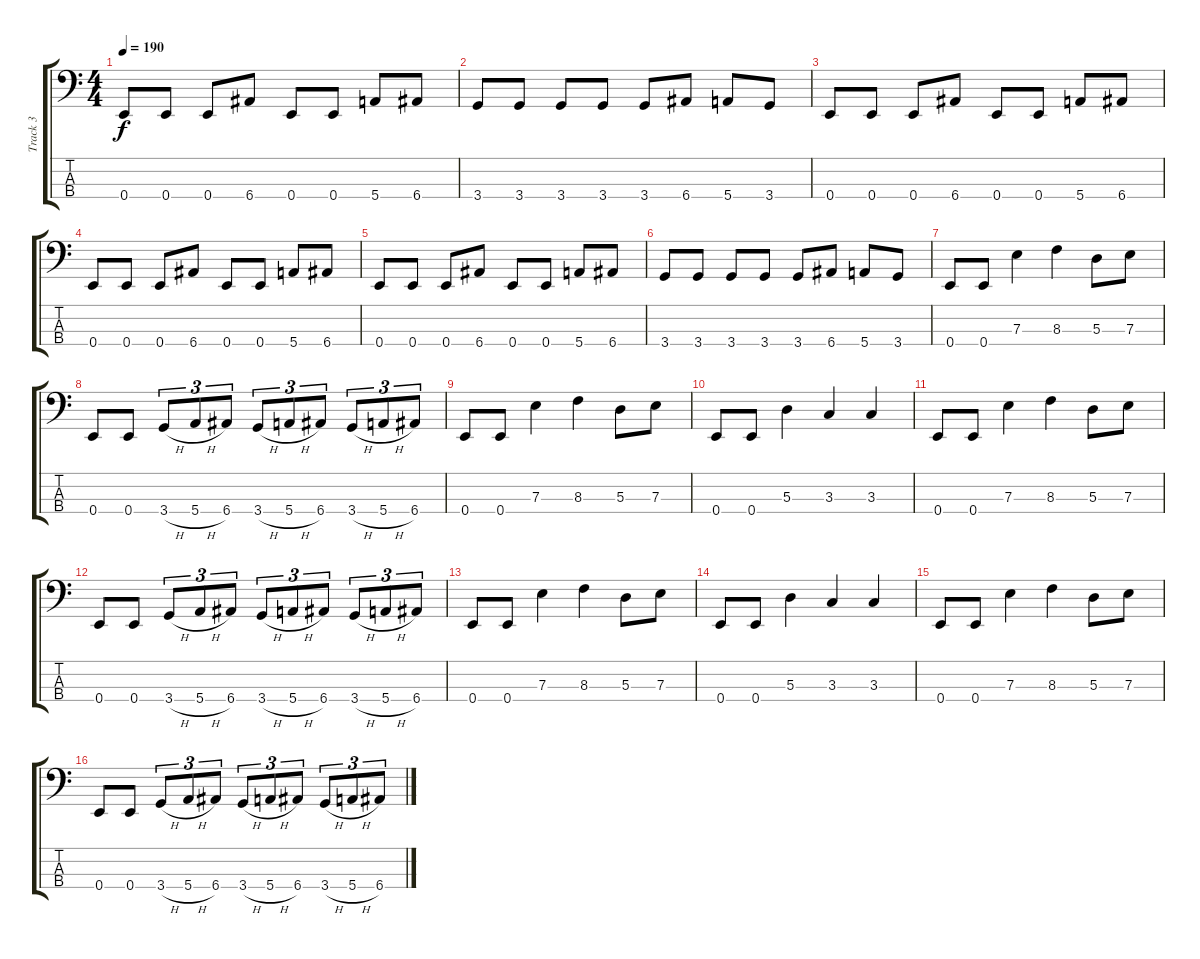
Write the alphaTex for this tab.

\track ("Track 3" "Track 3") {instrument electricbasspick}
\staff {score tabs}
\tuning (G2 D2 A1 E1) {hide}
\ts (4 4)
\tempo 190
\clef f4
\ks c
0.4.8{dy f} 0.4.8 0.4.8 6.4.8 0.4.8 0.4.8 5.4.8 6.4.8 |
3.4.8 3.4.8 3.4.8 3.4.8 3.4.8 6.4.8 5.4.8 3.4.8 |
0.4.8 0.4.8 0.4.8 6.4.8 0.4.8 0.4.8 5.4.8 6.4.8 |
0.4.8 0.4.8 0.4.8 6.4.8 0.4.8 0.4.8 5.4.8 6.4.8 |
0.4.8 0.4.8 0.4.8 6.4.8 0.4.8 0.4.8 5.4.8 6.4.8 |
3.4.8 3.4.8 3.4.8 3.4.8 3.4.8 6.4.8 5.4.8 3.4.8 |
0.4.8 0.4.8 7.3.4 8.3.4 5.3.8 7.3.8 |
0.4.8 0.4.8 3.4{h}.8{tu (3 2)} 5.4{h}.8{tu (3 2)} 6.4.8{tu (3 2)} 3.4{h}.8{tu (3 2)} 5.4{h}.8{tu (3 2)} 6.4.8{tu (3 2)} 3.4{h}.8{tu (3 2)} 5.4{h}.8{tu (3 2)} 6.4.8{tu (3 2)} |
0.4.8 0.4.8 7.3.4 8.3.4 5.3.8 7.3.8 |
0.4.8 0.4.8 5.3.4 3.3.4 3.3.4 |
0.4.8 0.4.8 7.3.4 8.3.4 5.3.8 7.3.8 |
0.4.8 0.4.8 3.4{h}.8{tu (3 2)} 5.4{h}.8{tu (3 2)} 6.4.8{tu (3 2)} 3.4{h}.8{tu (3 2)} 5.4{h}.8{tu (3 2)} 6.4.8{tu (3 2)} 3.4{h}.8{tu (3 2)} 5.4{h}.8{tu (3 2)} 6.4.8{tu (3 2)} |
0.4.8 0.4.8 7.3.4 8.3.4 5.3.8 7.3.8 |
0.4.8 0.4.8 5.3.4 3.3.4 3.3.4 |
0.4.8 0.4.8 7.3.4 8.3.4 5.3.8 7.3.8 |
0.4.8 0.4.8 3.4{h}.8{tu (3 2)} 5.4{h}.8{tu (3 2)} 6.4.8{tu (3 2)} 3.4{h}.8{tu (3 2)} 5.4{h}.8{tu (3 2)} 6.4.8{tu (3 2)} 3.4{h}.8{tu (3 2)} 5.4{h}.8{tu (3 2)} 6.4.8{tu (3 2)}
